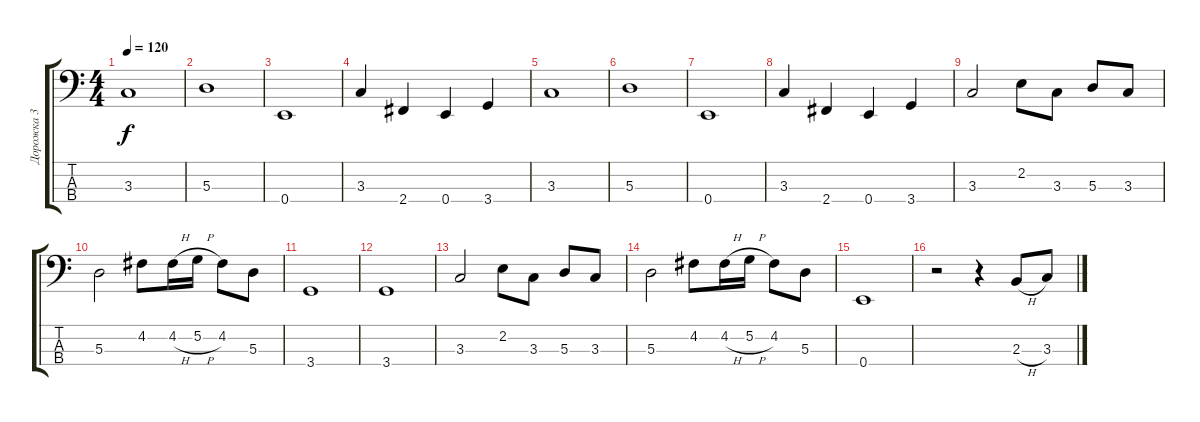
\track ("Дорожка 3" "Дорожка 3") {instrument electricbassfinger}
\staff {score tabs}
\tuning (G2 D2 A1 E1) {hide}
\ts (4 4)
\tempo 120
\clef f4
\ks c
3.3.1{dy f} |
5.3.1 |
0.4.1 |
3.3.4 2.4.4 0.4.4 3.4.4 |
3.3.1 |
5.3.1 |
0.4.1 |
3.3.4 2.4.4 0.4.4 3.4.4 |
3.3.2 2.2.8 3.3.8 5.3.8 3.3.8 |
5.3.2 4.2.8 4.2{h}.16 5.2{h}.16 4.2.8 5.3.8 |
3.4.1 |
3.4.1 |
3.3.2 2.2.8 3.3.8 5.3.8 3.3.8 |
5.3.2 4.2.8 4.2{h}.16 5.2{h}.16 4.2.8 5.3.8 |
0.4.1 |
r.2 r.4 2.3{h}.8 3.3.8
